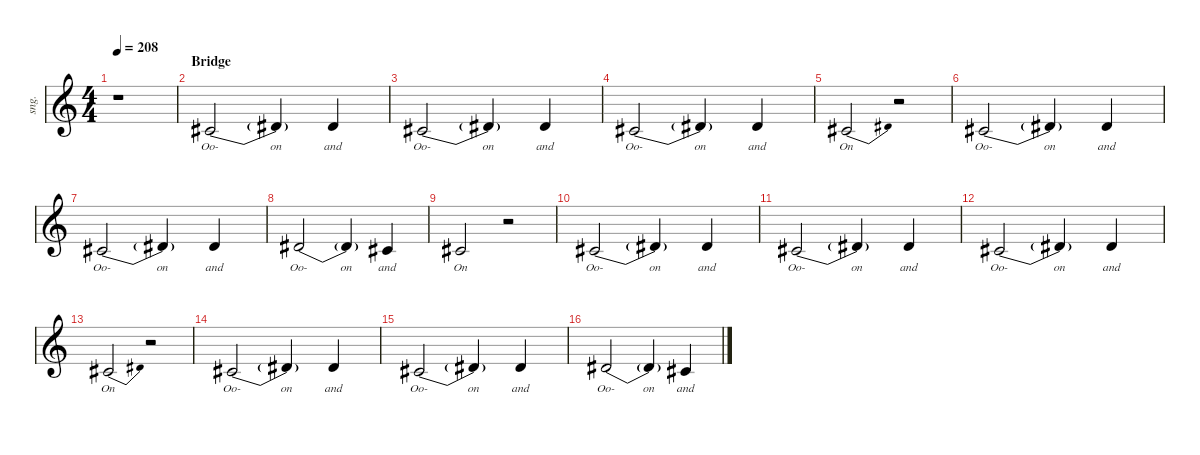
\defaultSystemsLayout 4
\hideDynamics
\bracketExtendMode nobrackets
\otherSystemsTrackNameOrientation horizontal
\track ("V. Harmony 3" "sng.") {multiBarRest instrument voiceoohs}
\staff {score}
\tuning (Eb4 Bb3 Gb3 Db3 Ab2 Eb2)
\ts (4 4)
\tempo 208
\clef g2
\ks c
r.1{dy mf beam Down} |
\section ("" "Bridge")
3.2{be (bend 0 0 15 4) acc #}.2{lyrics (0 "Oo-") lyrics (1 "") lyrics (2 "") lyrics (3 "") lyrics (4 "") beam Up} 3.2{t}.4{lyrics (0 "on") lyrics (1 "") lyrics (2 "") lyrics (3 "") lyrics (4 "") beam Up} 5.2{acc #}.4{lyrics (0 "and") lyrics (1 "") lyrics (2 "") lyrics (3 "") lyrics (4 "") beam Up} |
3.2{be (bend 0 0 15 4) acc #}.2{lyrics (0 "Oo-") lyrics (1 "") lyrics (2 "") lyrics (3 "") lyrics (4 "") beam Up} 3.2{t}.4{lyrics (0 "on") lyrics (1 "") lyrics (2 "") lyrics (3 "") lyrics (4 "") beam Up} 5.2{acc #}.4{lyrics (0 "and") lyrics (1 "") lyrics (2 "") lyrics (3 "") lyrics (4 "") beam Up} |
3.2{be (bend 0 0 15 4) acc #}.2{lyrics (0 "Oo-") lyrics (1 "") lyrics (2 "") lyrics (3 "") lyrics (4 "") beam Up} 3.2{t}.4{lyrics (0 "on") lyrics (1 "") lyrics (2 "") lyrics (3 "") lyrics (4 "") beam Up} 5.2{acc #}.4{lyrics (0 "and") lyrics (1 "") lyrics (2 "") lyrics (3 "") lyrics (4 "") beam Up} |
3.2{be (bend 0 0 15 4) acc #}.2{lyrics (0 "On") lyrics (1 "") lyrics (2 "") lyrics (3 "") lyrics (4 "") beam Up} r.2{beam Up} |
3.2{be (bend 0 0 15 4) acc #}.2{lyrics (0 "Oo-") lyrics (1 "") lyrics (2 "") lyrics (3 "") lyrics (4 "") beam Up} 3.2{t}.4{lyrics (0 "on") lyrics (1 "") lyrics (2 "") lyrics (3 "") lyrics (4 "") beam Up} 5.2{acc #}.4{lyrics (0 "and") lyrics (1 "") lyrics (2 "") lyrics (3 "") lyrics (4 "") beam Up} |
3.2{be (bend 0 0 15 4) acc #}.2{lyrics (0 "Oo-") lyrics (1 "") lyrics (2 "") lyrics (3 "") lyrics (4 "") beam Up} 3.2{t}.4{lyrics (0 "on") lyrics (1 "") lyrics (2 "") lyrics (3 "") lyrics (4 "") beam Up} 5.2{acc #}.4{lyrics (0 "and") lyrics (1 "") lyrics (2 "") lyrics (3 "") lyrics (4 "") beam Up} |
5.2{be (bendrelease 0 0 21 4 31.799999999999997 4 49.199999999999996 0) acc #}.2{lyrics (0 "Oo-") lyrics (1 "") lyrics (2 "") lyrics (3 "") lyrics (4 "") beam Up} 5.2{t acc #}.4{lyrics (0 "on") lyrics (1 "") lyrics (2 "") lyrics (3 "") lyrics (4 "") beam Up} 3.2{acc #}.4{lyrics (0 "and") lyrics (1 "") lyrics (2 "") lyrics (3 "") lyrics (4 "") beam Up} |
3.2{acc #}.2{lyrics (0 "On") lyrics (1 "") lyrics (2 "") lyrics (3 "") lyrics (4 "") beam Up} r.2{beam Up} |
3.2{be (bend 0 0 15 4) acc #}.2{lyrics (0 "Oo-") lyrics (1 "") lyrics (2 "") lyrics (3 "") lyrics (4 "") beam Up} 3.2{t}.4{lyrics (0 "on") lyrics (1 "") lyrics (2 "") lyrics (3 "") lyrics (4 "") beam Up} 5.2{acc #}.4{lyrics (0 "and") lyrics (1 "") lyrics (2 "") lyrics (3 "") lyrics (4 "") beam Up} |
3.2{be (bend 0 0 15 4) acc #}.2{lyrics (0 "Oo-") lyrics (1 "") lyrics (2 "") lyrics (3 "") lyrics (4 "") beam Up} 3.2{t}.4{lyrics (0 "on") lyrics (1 "") lyrics (2 "") lyrics (3 "") lyrics (4 "") beam Up} 5.2{acc #}.4{lyrics (0 "and") lyrics (1 "") lyrics (2 "") lyrics (3 "") lyrics (4 "") beam Up} |
3.2{be (bend 0 0 15 4) acc #}.2{lyrics (0 "Oo-") lyrics (1 "") lyrics (2 "") lyrics (3 "") lyrics (4 "") beam Up} 3.2{t}.4{lyrics (0 "on") lyrics (1 "") lyrics (2 "") lyrics (3 "") lyrics (4 "") beam Up} 5.2{acc #}.4{lyrics (0 "and") lyrics (1 "") lyrics (2 "") lyrics (3 "") lyrics (4 "") beam Up} |
3.2{be (bend 0 0 15 4) acc #}.2{lyrics (0 "On") lyrics (1 "") lyrics (2 "") lyrics (3 "") lyrics (4 "") beam Up} r.2{beam Up} |
3.2{be (bend 0 0 15 4) acc #}.2{lyrics (0 "Oo-") lyrics (1 "") lyrics (2 "") lyrics (3 "") lyrics (4 "") beam Up} 3.2{t}.4{lyrics (0 "on") lyrics (1 "") lyrics (2 "") lyrics (3 "") lyrics (4 "") beam Up} 5.2{acc #}.4{lyrics (0 "and") lyrics (1 "") lyrics (2 "") lyrics (3 "") lyrics (4 "") beam Up} |
3.2{be (bend 0 0 15 4) acc #}.2{lyrics (0 "Oo-") lyrics (1 "") lyrics (2 "") lyrics (3 "") lyrics (4 "") beam Up} 3.2{t}.4{lyrics (0 "on") lyrics (1 "") lyrics (2 "") lyrics (3 "") lyrics (4 "") beam Up} 5.2{acc #}.4{lyrics (0 "and") lyrics (1 "") lyrics (2 "") lyrics (3 "") lyrics (4 "") beam Up} |
5.2{be (bendrelease 0 0 21 4 31.799999999999997 4 49.199999999999996 0) acc #}.2{lyrics (0 "Oo-") lyrics (1 "") lyrics (2 "") lyrics (3 "") lyrics (4 "") beam Up} 5.2{t acc #}.4{lyrics (0 "on") lyrics (1 "") lyrics (2 "") lyrics (3 "") lyrics (4 "") beam Up} 3.2{acc #}.4{lyrics (0 "and") lyrics (1 "") lyrics (2 "") lyrics (3 "") lyrics (4 "") beam Up}
